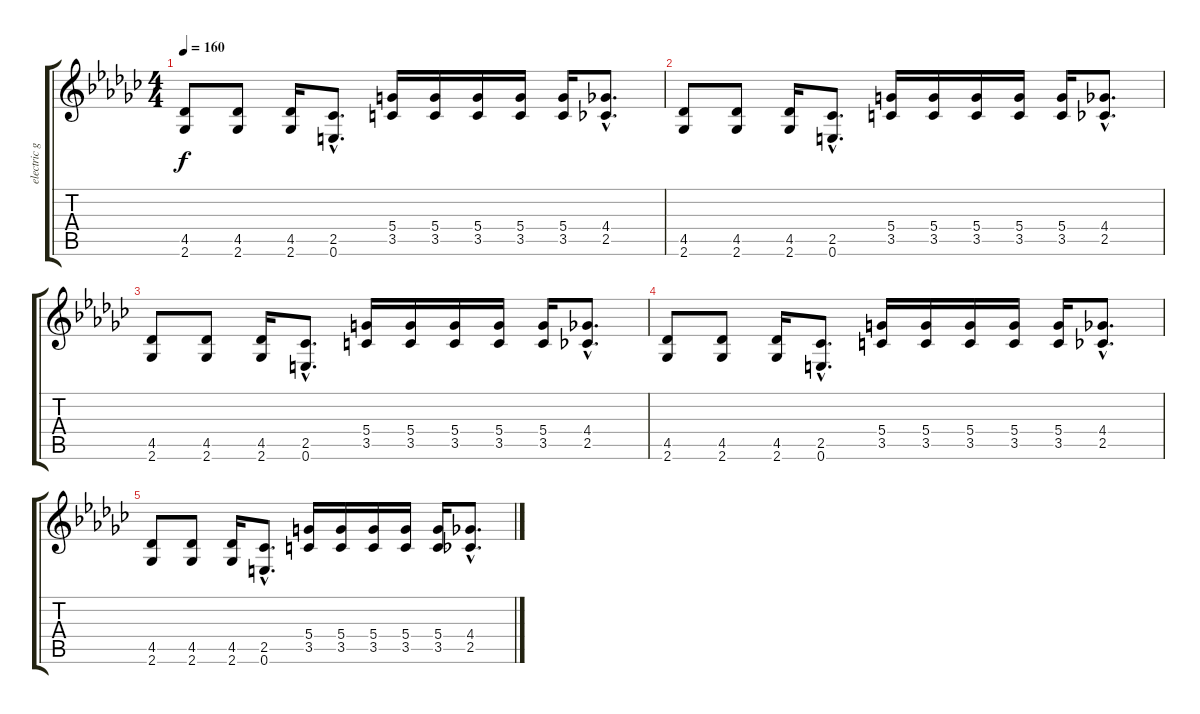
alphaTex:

\track ("electric guitar" "electric g") {instrument acousticguitarsteel}
\staff {score tabs}
\tuning (E4 B3 G3 D3 A2 E2) {hide}
\ts (4 4)
\tempo 160
\clef g2
\ks gb
(4.5 2.6).8{dy f} (4.5 2.6).8 (4.5 2.6).16 (2.5{hac} 0.6{hac}).8{d} (5.4 3.5).16 (5.4 3.5).16 (5.4 3.5).16 (5.4 3.5).16 (5.4 3.5).16 (4.4{hac} 2.5{hac}).8{d} |
(4.5 2.6).8 (4.5 2.6).8 (4.5 2.6).16 (2.5{hac} 0.6{hac}).8{d} (5.4 3.5).16 (5.4 3.5).16 (5.4 3.5).16 (5.4 3.5).16 (5.4 3.5).16 (4.4{hac} 2.5{hac}).8{d} |
(4.5 2.6).8 (4.5 2.6).8 (4.5 2.6).16 (2.5{hac} 0.6{hac}).8{d} (5.4 3.5).16 (5.4 3.5).16 (5.4 3.5).16 (5.4 3.5).16 (5.4 3.5).16 (4.4{hac} 2.5{hac}).8{d} |
(4.5 2.6).8 (4.5 2.6).8 (4.5 2.6).16 (2.5{hac} 0.6{hac}).8{d} (5.4 3.5).16 (5.4 3.5).16 (5.4 3.5).16 (5.4 3.5).16 (5.4 3.5).16 (4.4{hac} 2.5{hac}).8{d} |
(4.5 2.6).8 (4.5 2.6).8 (4.5 2.6).16 (2.5{hac} 0.6{hac}).8{d} (5.4 3.5).16 (5.4 3.5).16 (5.4 3.5).16 (5.4 3.5).16 (5.4 3.5).16 (4.4{hac} 2.5{hac}).8{d}
